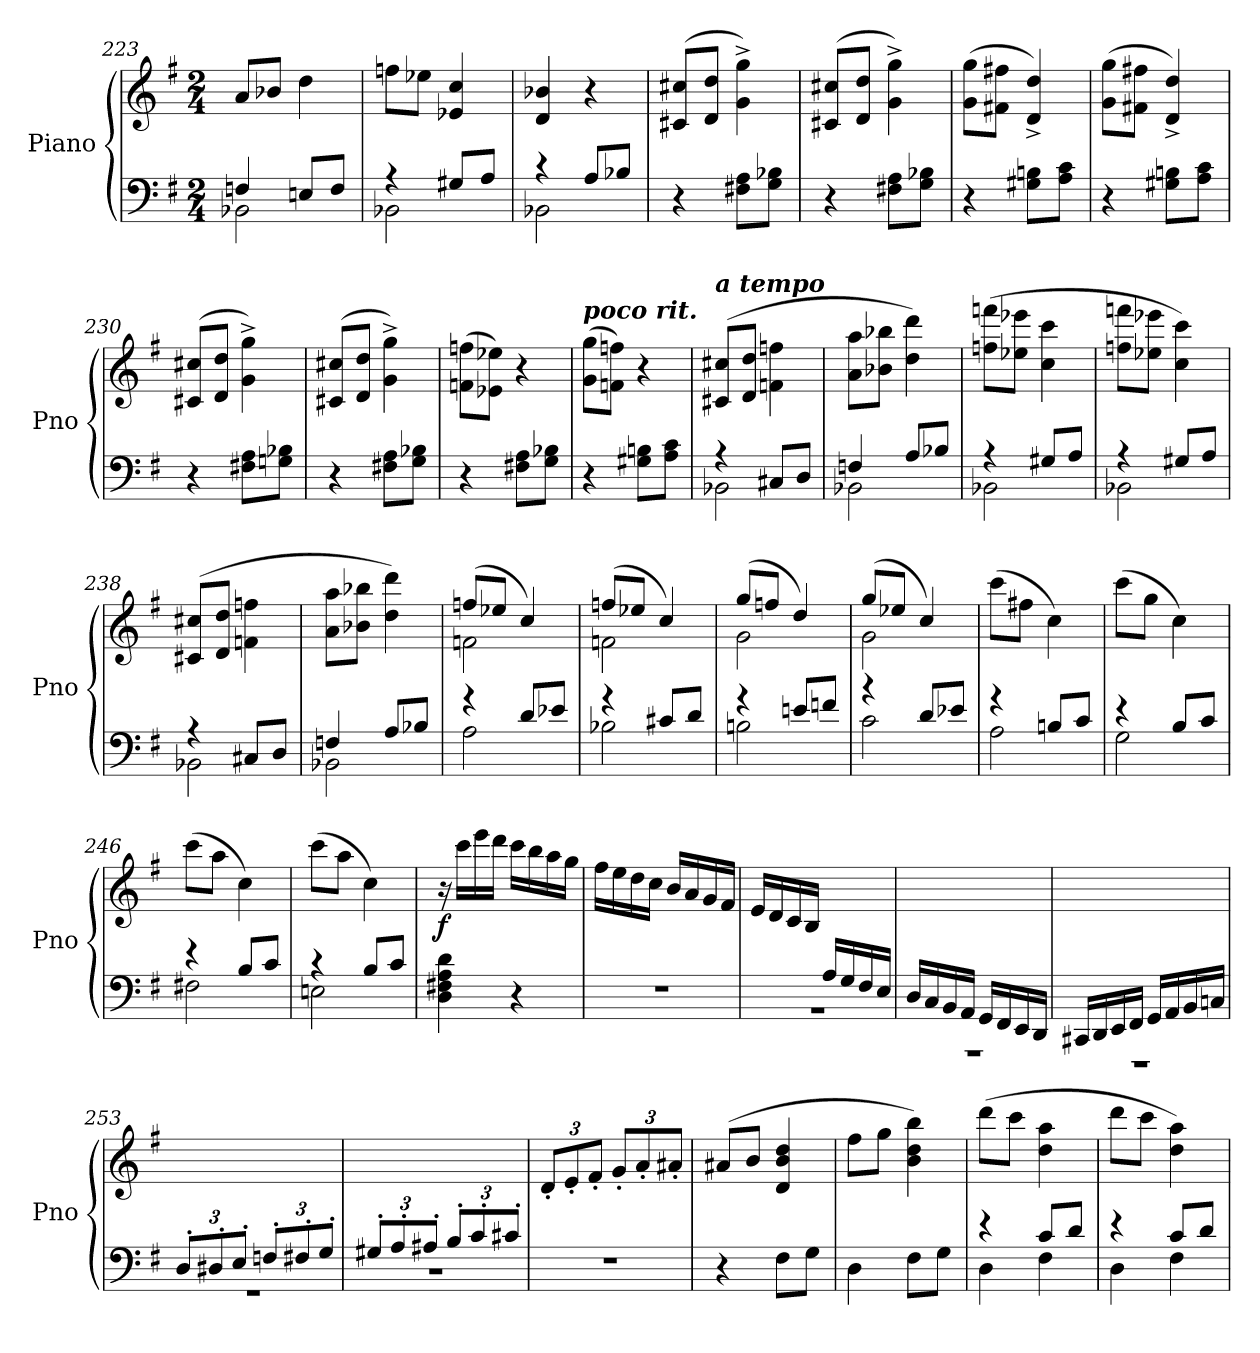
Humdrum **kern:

**kern	**kern	**dynam
*part1	*part1	*part1
*staff2	*staff1	*staff1/2
*I"Piano	*	*
*I'Pno	*	*
!!LO:PB:g=z
*clefF4	*clefG2	*
*k[f#]	*k[f#]	*
*M2/4	*M2/4	*
=223	=223	=223
*^	*	*
4Fn/	2BB-X\	8a/L	.
.	.	8b-X/J	.
8En/L	.	4dd\	.
8F/J	.	.	.
=224	=224	=224	=224
4r	2BB-X\	8ffn\L	.
.	.	8ee-X\J	.
8G#X/L	.	4e-X/ 4cc/	.
8A/J	.	.	.
=225	=225	=225	=225
4r	2BB-X\	4d/ 4b-X/	.
8A/L	.	4r	.
8B-X/J	.	.	.
*v	*v	*	*
=226	=226	=226
4r	(>8c#X/ 8cc#X/L	.
.	8d/ 8dd/J	.
8F#X\ 8A\L	4g\^ 4gg\^)	.
8G\ 8B-X\J	.	.
=227	=227	=227
4r	(>8c#X/ 8cc#X/L	.
.	8d/ 8dd/J	.
8F#X\ 8A\L	4g\^ 4gg\^)	.
8G\ 8B-X\J	.	.
=228	=228	=228
4r	(>8g\ 8gg\L	.
.	8f#X\ 8ff#X\J	.
8G#X\ 8Bn\L	4d/^ 4dd/^)	.
8A\ 8c\J	.	.
!!LO:LB:g=z
=229	=229	=229
4r	(>8g\ 8gg\L	.
.	8f#X\ 8ff#X\J	.
8G#X\ 8Bn\L	4d/^ 4dd/^)	.
8A\ 8c\J	.	.
=230	=230	=230
4r	(>8c#X/ 8cc#X/L	.
.	8d/ 8dd/J	.
8F#X\ 8A\L	4g\^ 4gg\^)	.
8Gn\ 8B-X\J	.	.
=231	=231	=231
4r	(>8c#X/ 8cc#X/L	.
.	8d/ 8dd/J	.
8F#X\ 8A\L	4g\^ 4gg\^)	.
8G\ 8B-X\J	.	.
=232	=232	=232
4r	(>8fn\ 8ffn\L	.
.	8e-X\ 8ee-X\J)	.
8F#X\ 8A\L	4r	.
8G\ 8B-X\J	.	.
=233	=233	=233
!	!LO:TX:a:Bi:t=poco rit.	!
4r	(>8g\ 8gg\L	.
.	8fn\ 8ffn\J)	.
8G#X\ 8Bn\L	4r	.
8A\ 8c\J	.	.
=234	=234	=234
*^	*	*
!	!	!LO:TX:a:Bi:t=a tempo	!
4r	2BB-X\	(>8c#X/ 8cc#X/L	.
.	.	8d/ 8dd/J	.
8C#X/L	.	4fn\ 4ffn\	.
8D/J	.	.	.
=235	=235	=235	=235
4Fn/	2BB-X\	8a\ 8aa\L	.
.	.	8b-X\ 8bb-X\J	.
8A/L	.	4dd\ 4ddd\)	.
8B-X/J	.	.	.
!!LO:LB:g=z
=236	=236	=236	=236
4r	2BB-X\	(>8ffn\ 8fffn\L	.
.	.	8ee-X\ 8eee-X\J	.
8G#X/L	.	4cc\ 4ccc\	.
8A/J	.	.	.
=237	=237	=237	=237
4r	2BB-X\	8ffn\ 8fffn\L	.
.	.	8ee-X\ 8eee-X\J	.
8G#X/L	.	4cc\ 4ccc\)	.
8A/J	.	.	.
=238	=238	=238	=238
4r	2BB-X\	(>8c#X/ 8cc#X/L	.
.	.	8d/ 8dd/J	.
8C#X/L	.	4fn\ 4ffn\	.
8D/J	.	.	.
=239	=239	=239	=239
4Fn/	2BB-X\	8a\ 8aa\L	.
.	.	8b-X\ 8bb-X\J	.
8A/L	.	4dd\ 4ddd\)	.
8B-X/J	.	.	.
=240	=240	=240	=240
*	*	*^	*
4r	2A\	(>8ffn/L	2fn\	.
.	.	8ee-X/J	.	.
8d/L	.	4cc/)	.	.
8e-X/J	.	.	.	.
=241	=241	=241	=241	=241
4r	2B-X\	(>8ffn/L	2fn\	.
.	.	8ee-X/J	.	.
8c#X/L	.	4cc/)	.	.
8d/J	.	.	.	.
=242	=242	=242	=242	=242
4r	2Bn\	(>8gg/L	2g\	.
.	.	8ffn/J	.	.
8en/L	.	4dd/)	.	.
8fn/J	.	.	.	.
!!LO:LB:g=z	!!
=243	=243	=243	=243	=243
4r	2c\	(>8gg/L	2g\	.
.	.	8ee-X/J	.	.
8d/L	.	4cc/)	.	.
8e-X/J	.	.	.	.
*	*	*v	*v	*
=244	=244	=244	=244
4r	2A\	(>8ccc\L	.
.	.	8ff#X\J	.
8Bn/L	.	4cc\)	.
8c/J	.	.	.
=245	=245	=245	=245
4r	2G\	(>8ccc\L	.
.	.	8gg\J	.
8B/L	.	4cc\)	.
8c/J	.	.	.
=246	=246	=246	=246
4r	2F#X\	(>8ccc\L	.
.	.	8aa\J	.
8B/L	.	4cc\)	.
8c/J	.	.	.
=247	=247	=247	=247
4r	2En\	(>8ccc\L	.
.	.	8aa\J	.
8B/L	.	4cc\)	.
8c/J	.	.	.
*v	*v	*	*
=248	=248	=248
!	!	!LO:DY:b
4D\ 4F#X\ 4A\ 4d\	16r	f
.	(>16ccc\LL	.
.	16eee\	.
.	16ddd\JJ	.
4r	16ccc\LL	.
.	16bb\	.
.	16aa\	.
.	16gg\JJ	.
!!LO:LB:g=z
=249	=249	=249
2r	16ff#\LL	.
.	16ee\	.
.	16dd\	.
.	16cc\JJ	.
.	16b/LL	.
.	16a/	.
.	16g/	.
.	16f#/JJ	.
=250	=250	=250
*^	*	*
4ryy	2r	16e/LL	.
.	.	16d/	.
.	.	16c/	.
.	.	16B/JJ	.
16A/LL	.	4ryy	.
16G/	.	.	.
16F#/	.	.	.
16E/JJ	.	.	.
=251	=251	=251	=251
16D/LL	2r	2ryy	.
16C/	.	.	.
16BB/	.	.	.
16AA/JJ	.	.	.
16GG/LL	.	.	.
16FF#/	.	.	.
16EE/	.	.	.
16DD/JJ	.	.	.
=252	=252	=252	=252
16CC#X/LL	2r	2ryy	.
16DD/	.	.	.
16EE/	.	.	.
16FF#/JJ	.	.	.
16GG/LL	.	.	.
16AA/	.	.	.
16BB/	.	.	.
16Cn/JJ	.	.	.
=253	=253	=253	=253
*Xbrackettup	*	*	*
12D'/L)	2r	2ryy	.
12D#X'/	.	.	.
12E'/J	.	.	.
12Fn'/L	.	.	.
12F#X'/	.	.	.
12G'/J	.	.	.
!!LO:LB:g=z
=254	=254	=254	=254
12G#X'/L	2r	2ryy	.
12A'/	.	.	.
12A#X'/J	.	.	.
12B'/L	.	.	.
12c'/	.	.	.
12c#X'/J	.	.	.
*v	*v	*	*
=255	=255	=255
*	*Xbrackettup	*
2r	12d'/L	.
.	12e'/	.
.	12f#'/J	.
.	12g'/L	.
.	12a'/	.
.	12a#X'/J	.
=256	=256	=256
4r	(>8a#X/L	.
.	8b/J	.
8F#\L	4d/ 4b/ 4dd/	.
8G\J	.	.
=257	=257	=257
4D\	8ff#\L	.
.	8gg\J	.
8F#\L	4b\ 4dd\ 4bb\)	.
8G\J	.	.
=258	=258	=258
*^	*	*
4r	4D\	(>8ddd\L	.
.	.	8ccc\J	.
8c/L	4F#\	4dd\ 4aa\	.
8d/J	.	.	.
=259	=259	=259	=259
4r	4D\	8ddd\L	.
.	.	8ccc\J	.
8c/L	4F#\	4dd\ 4aa\)	.
8d/J	.	.	.
*v	*v	*	*
=	=	=
*-	*-	*-
